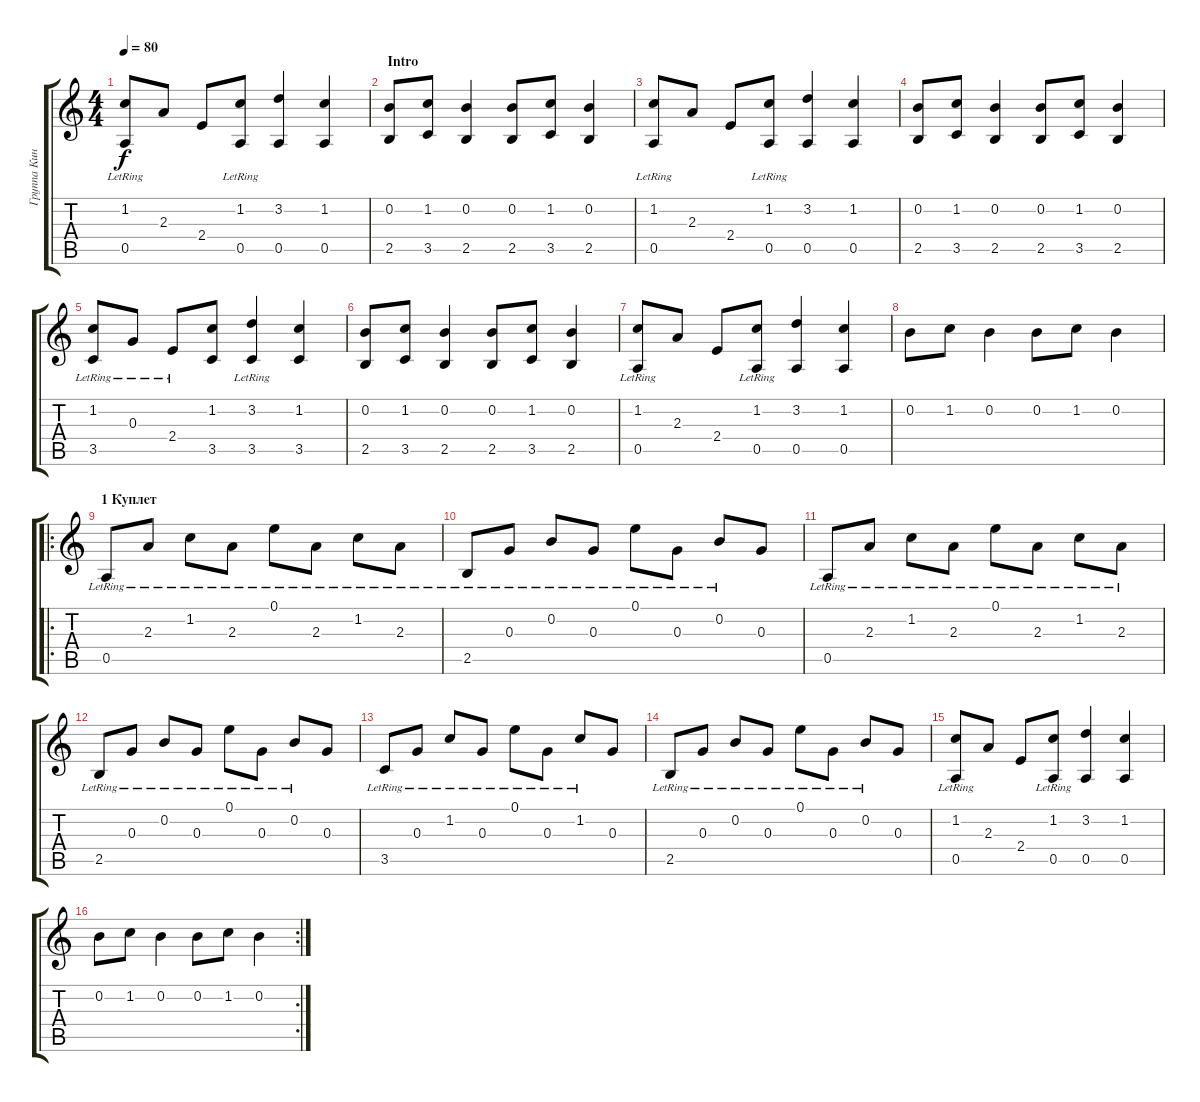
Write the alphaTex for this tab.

\track ("Группа Кино" "Группа Кин") {instrument acousticguitarnylon}
\staff {score tabs}
\tuning (E4 B3 G3 D3 A2 E2) {hide}
\ts (4 4)
\tempo 80
\clef g2
\ks c
(1.2 0.5{lr}).8{dy f instrument acousticguitarnylon} 2.3.8 2.4.8 (1.2{lr} 0.5).8 (3.2 0.5).4 (1.2 0.5).4 |
\section ("" " Intro")
(0.2 2.5).8 (1.2 3.5).8 (0.2 2.5).4 (0.2 2.5).8 (1.2 3.5).8 (0.2 2.5).4 |
(1.2 0.5{lr}).8 2.3.8 2.4.8 (1.2{lr} 0.5).8 (3.2 0.5).4 (1.2 0.5).4 |
(0.2 2.5).8 (1.2 3.5).8 (0.2 2.5).4 (0.2 2.5).8 (1.2 3.5).8 (0.2 2.5).4 |
(1.2{lr} 3.5{lr}).8 0.3{lr}.8 2.4{lr}.8 (1.2 3.5).8 (3.2{lr} 3.5).4 (1.2 3.5).4 |
(0.2 2.5).8 (1.2 3.5).8 (0.2 2.5).4 (0.2 2.5).8 (1.2 3.5).8 (0.2 2.5).4 |
(1.2 0.5{lr}).8 2.3.8 2.4.8 (1.2{lr} 0.5).8 (3.2 0.5).4 (1.2 0.5).4 |
0.2.8 1.2.8 0.2.4 0.2.8 1.2.8 0.2.4 |
\ro
\section ("" "1 Куплет")
0.5{lr}.8 2.3{lr}.8 1.2{lr}.8 2.3{lr}.8 0.1{lr}.8 2.3{lr}.8 1.2{lr}.8 2.3{lr}.8 |
2.5{lr}.8 0.3{lr}.8 0.2{lr}.8 0.3{lr}.8 0.1{lr}.8 0.3{lr}.8 0.2{lr}.8 0.3.8 |
0.5{lr}.8 2.3{lr}.8 1.2{lr}.8 2.3{lr}.8 0.1{lr}.8 2.3{lr}.8 1.2{lr}.8 2.3{lr}.8 |
2.5{lr}.8 0.3{lr}.8 0.2{lr}.8 0.3{lr}.8 0.1{lr}.8 0.3{lr}.8 0.2{lr}.8 0.3.8 |
3.5{lr}.8 0.3{lr}.8 1.2{lr}.8 0.3{lr}.8 0.1{lr}.8 0.3{lr}.8 1.2{lr}.8 0.3.8 |
2.5{lr}.8 0.3{lr}.8 0.2{lr}.8 0.3{lr}.8 0.1{lr}.8 0.3{lr}.8 0.2{lr}.8 0.3.8 |
(1.2 0.5{lr}).8 2.3.8 2.4.8 (1.2{lr} 0.5).8 (3.2 0.5).4 (1.2 0.5).4 |
\rc 2
0.2.8 1.2.8 0.2.4 0.2.8 1.2.8 0.2.4
